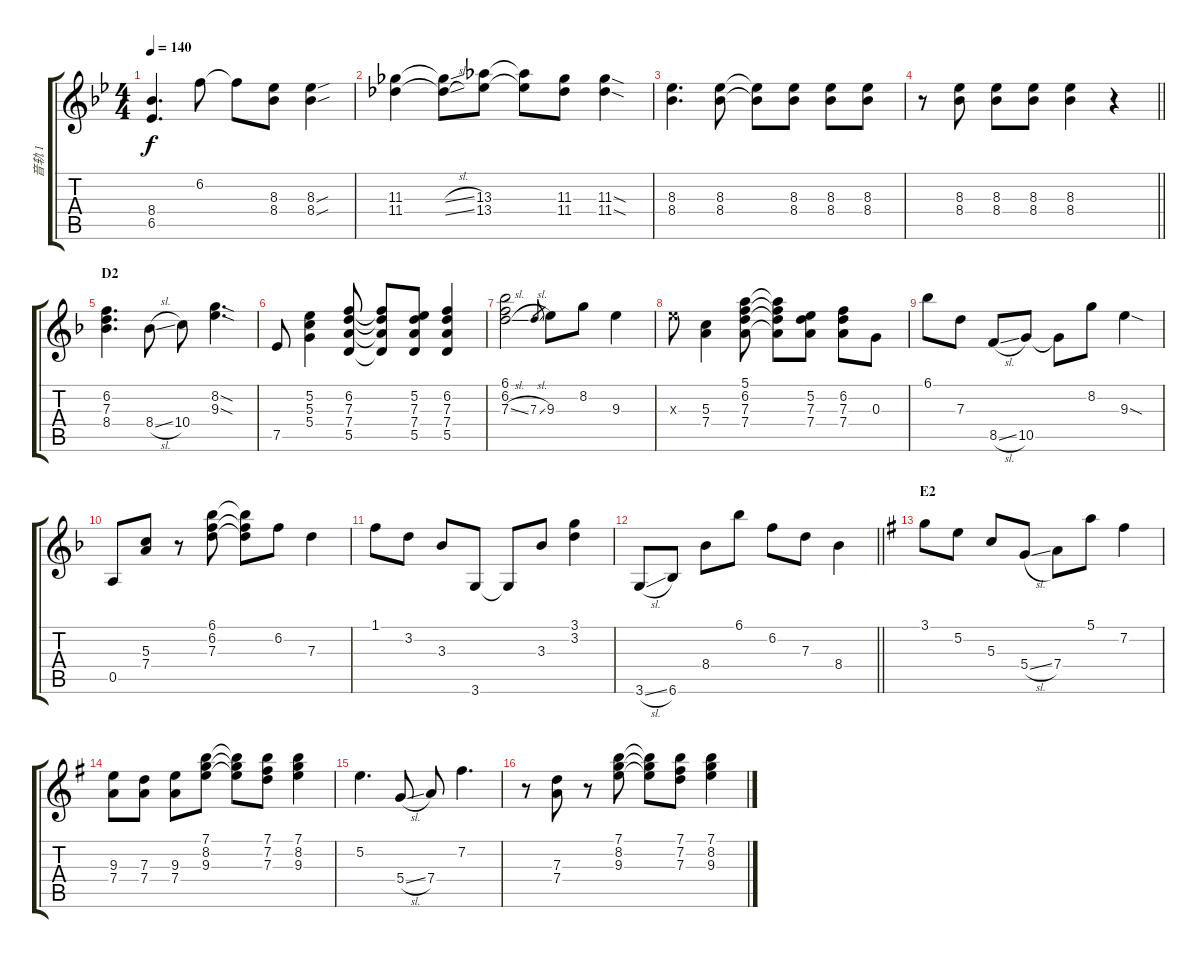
\track ("音轨 1" "音轨 1") {instrument overdrivenguitar}
\staff {score tabs}
\tuning (E4 B3 G3 D3 A2 E2) {hide}
\ts (4 4)
\tempo 140
\clef g2
\ks bb
(8.4 6.5).4{d dy f} 6.2.8 6.2{t}.8 (8.3 8.4).8 (8.3{sou} 8.4{sou}).4 |
(11.3 11.4).4 (11.3{sl t} 11.4{sl t}).8 (13.3 13.4).8 (13.3{t} 13.4{t}).8 (11.3 11.4).8 (11.3{sod} 11.4{sod}).4 |
(8.3 8.4).4{d} (8.3 8.4).8 (8.3{t} 8.4{t}).8 (8.3 8.4).8 (8.3 8.4).8 (8.3 8.4).8 |
\barLineRight lightlight
r.8 (8.3 8.4).8 (8.3 8.4).8 (8.3 8.4).8 (8.3 8.4).4 r.4 |
\section ("" "D2")
\ks f
(6.2 7.3 8.4).4{d} 8.4{sl}.8 10.4.8 (8.2{sod} 9.3{sod}).4{d} |
7.5.8 (5.2 5.3 5.4).4 (6.2 7.3 7.4 5.5).8 (6.2{t} 7.3{t} 7.4{t} 5.5{t}).8 (5.2 7.3 7.4 5.5).8 (6.2 7.3 7.4 5.5).4 |
(6.1 6.2 7.3{sl}).2 7.3{sl}.8{gr} 9.3.8 8.2.8 9.3.4 |
9.3{x}.8 (5.3 7.4).4 (5.1 6.2 7.3 7.4).8 (5.1{t} 6.2{t} 7.3{t} 7.4{t}).8 (5.2 7.3 7.4).8 (6.2 7.3 7.4).8 0.3.8 |
6.1.8 7.3.8 8.5{sl}.8 10.5.8 10.5{t}.8 8.2.8 9.3{sod}.4 |
0.5.8 (5.3 7.4).8 r.8 (6.1 6.2 7.3).8 (6.1{t} 6.2{t} 7.3{t}).8 6.2.8 7.3.4 |
1.1.8 3.2.8 3.3.8 3.6.8 3.6{t}.8 3.3.8 (3.1 3.2).4 |
\barLineRight lightlight
3.6{sl}.8 6.6.8 8.4.8 6.1.8 6.2.8 7.3.8 8.4.4 |
\section ("" "E2")
\ks g
3.1.8 5.2.8 5.3.8 5.4{sl}.8 7.4.8 5.1.8 7.2.4 |
(9.3 7.4).8 (7.3 7.4).8 (9.3 7.4).8 (7.1 8.2 9.3).8 (7.1{t} 8.2{t} 9.3{t}).8 (7.1 7.2 7.3).8 (7.1 8.2 9.3).4 |
5.2.4{d} 5.4{sl}.8 7.4.8 7.2.4{d} |
r.8 (7.3 7.4).8 r.8 (7.1 8.2 9.3).8 (7.1{t} 8.2{t} 9.3{t}).8 (7.1 7.2 7.3).8 (7.1 8.2 9.3).4
